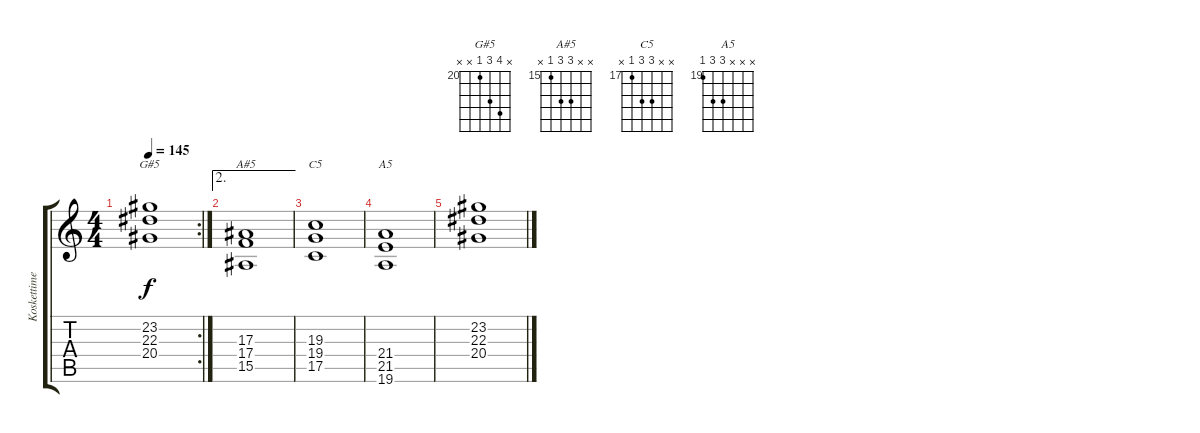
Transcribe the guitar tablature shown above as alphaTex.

\track ("Koskettimet 2" "Koskettime") {instrument tremolostrings}
\staff {score tabs}
\tuning (D4 A3 F3 C3 G2 D2) {hide}
\chord ("G#5" x 23 22 20 x x) {firstfret 20}
\chord ("A#5" x x 17 17 15 x) {firstfret 15}
\chord ("C5" x x 19 19 17 x) {firstfret 17}
\chord ("A5" x x x 21 21 19) {firstfret 19}
\rc 2
\ts (4 4)
\tempo 145
\clef g2
\ks c
(23.2 22.3 20.4).1{ch "G#5" dy f} |
\ae 2
(17.3 17.4 15.5).1{ch "A#5" volume 8} |
(19.3 19.4 17.5).1{ch "C5"} |
(21.4 21.5 19.6).1{ch "A5" volume 0} |
(23.2 22.3 20.4).1
